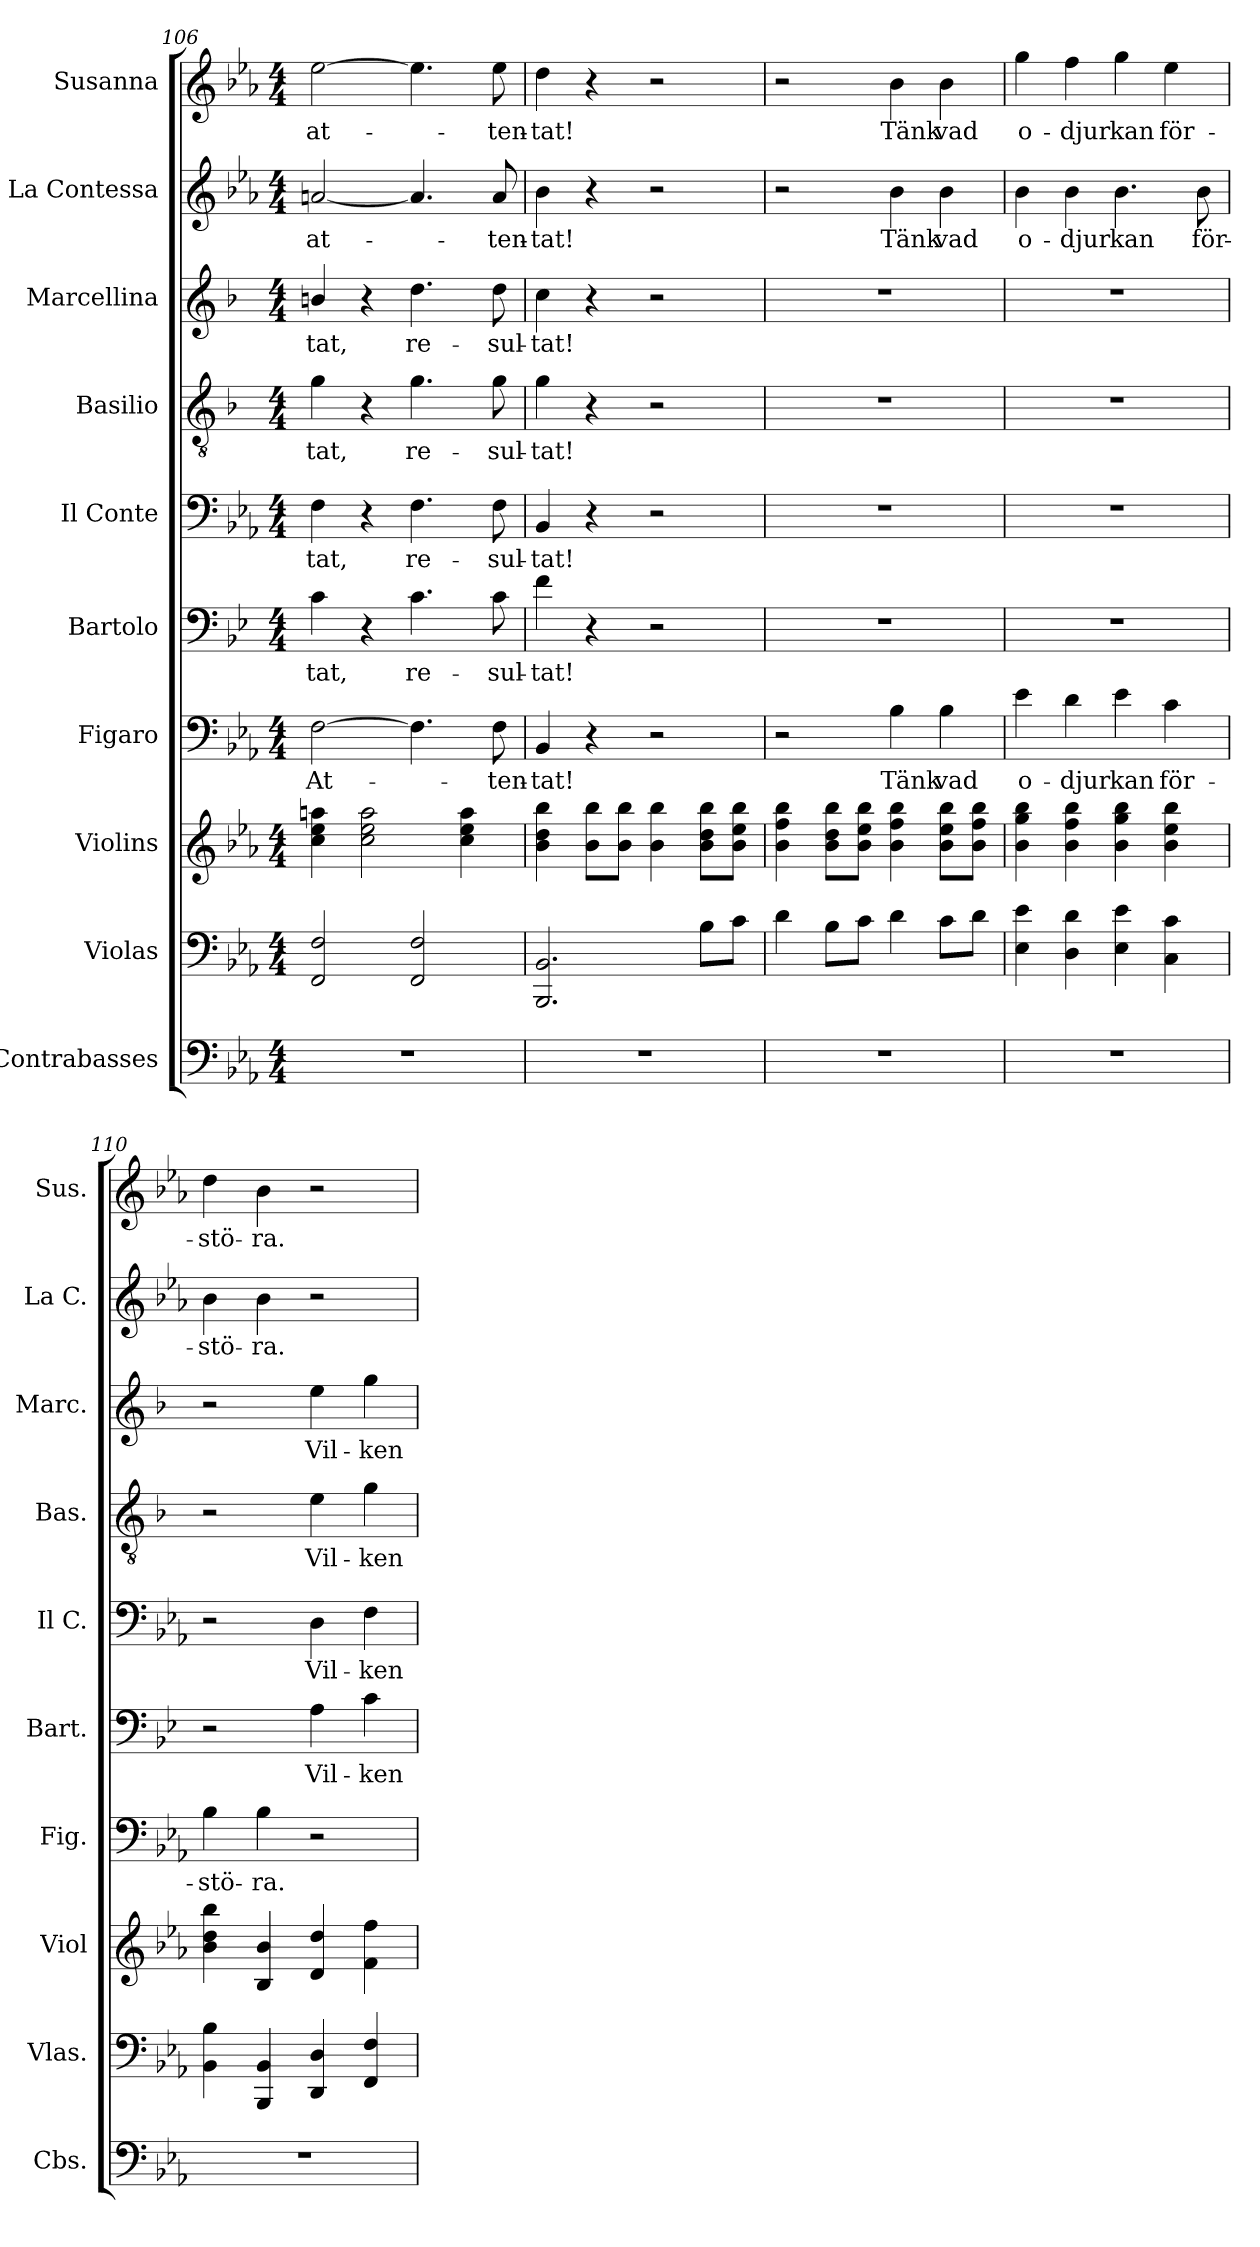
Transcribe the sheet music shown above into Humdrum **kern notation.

**kern	**kern	**kern	**kern	**text	**kern	**text	**kern	**text	**kern	**text	**kern	**text	**kern	**text	**kern	**text
*part10	*part9	*part8	*part7	*part7	*part6	*part6	*part5	*part5	*part4	*part4	*part3	*part3	*part2	*part2	*part1	*part1
*staff10	*staff9	*staff8	*staff7	*staff7	*staff6	*staff6	*staff5	*staff5	*staff4	*staff4	*staff3	*staff3	*staff2	*staff2	*staff1	*staff1
*I"Contrabasses	*I"Violas	*I"Violins	*I"Figaro	*	*I"Bartolo	*	*I"Il Conte	*	*I"Basilio	*	*I"Marcellina	*	*I"La Contessa	*	*I"Susanna	*
*I'Cbs.	*I'Vlas.	*I'Viol	*I'Fig.	*	*I'Bart.	*	*I'Il C.	*	*I'Bas.	*	*I'Marc.	*	*I'La C.	*	*I'Sus.	*
*clefF4	*clefF4	*clefG2	*clefF4	*	*clefF4	*	*clefF4	*	*clefGv2	*	*clefG2	*	*clefG2	*	*clefG2	*
*ITrd7c12	*	*	*	*	*ITrd4c7	*	*	*	*ITrd1c2	*	*ITrd1c2	*	*	*	*	*
*k[b-e-a-]	*k[b-e-a-]	*k[b-e-a-]	*k[b-e-a-]	*	*k[b-e-a-]	*	*k[b-e-a-]	*	*k[b-e-a-]	*	*k[b-e-a-]	*	*k[b-e-a-]	*	*k[b-e-a-]	*
*M4/4	*M4/4	*M4/4	*M4/4	*	*M4/4	*	*M4/4	*	*M4/4	*	*M4/4	*	*M4/4	*	*M4/4	*
=106	=106	=106	=106	=106	=106	=106	=106	=106	=106	=106	=106	=106	=106	=106	=106	=106
!	!	!	!	!LO:LY:b	!	!LO:LY:b	!	!LO:LY:b	!	!LO:LY:b	!	!LO:LY:b	!	!LO:LY:b	!	!LO:LY:b
1r	2FF/ 2F/	4cc\ 4ee-\ 4aan\	[2F\	At-	4F\	-tat,	4F\	-tat,	4f\	-tat,	4an/	-tat,	[2an/	at-	[2ee-\	at-
.	.	2cc\ 2ee-\ 2aa\	.	.	4r	.	4r	.	4r	.	4r	.	.	.	.	.
!	!	!	!	!	!	!LO:LY:b	!	!LO:LY:b	!	!LO:LY:b	!	!LO:LY:b	!	!	!	!
.	2FF/ 2F/	.	4.F\]	.	4.F\	re-	4.F\	re-	4.f\	re-	4.cc\	re-	4.a/]	.	4.ee-\]	.
.	.	4cc\ 4ee-\ 4aa\	.	.	.	.	.	.	.	.	.	.	.	.	.	.
!	!	!	!	!LO:LY:b	!	!LO:LY:b	!	!LO:LY:b	!	!LO:LY:b	!	!LO:LY:b	!	!LO:LY:b	!	!LO:LY:b
.	.	.	8F\	-ten-	8F\	-sul-	8F\	-sul-	8f\	-sul-	8cc\	-sul-	8a/	-ten-	8ee-\	-ten-
=107	=107	=107	=107	=107	=107	=107	=107	=107	=107	=107	=107	=107	=107	=107	=107	=107
!	!	!	!	!LO:LY:b	!	!LO:LY:b	!	!LO:LY:b	!	!LO:LY:b	!	!LO:LY:b	!	!LO:LY:b	!	!LO:LY:b
1r	2.BBB-/ 2.BB-/	4b-\ 4dd\ 4bb-\	4BB-/	-tat!	4B-\	-tat!	4BB-/	-tat!	4f\	-tat!	4b-\	-tat!	4b-\	-tat!	4dd\	-tat!
.	.	8b-\ 8bb-\L	4r	.	4r	.	4r	.	4r	.	4r	.	4r	.	4r	.
.	.	8b-\ 8bb-\J	.	.	.	.	.	.	.	.	.	.	.	.	.	.
.	.	4b-\ 4bb-\	2r	.	2r	.	2r	.	2r	.	2r	.	2r	.	2r	.
.	8B-\L	8b-\ 8dd\ 8bb-\L	.	.	.	.	.	.	.	.	.	.	.	.	.	.
.	8c\J	8b-\ 8ee-\ 8bb-\J	.	.	.	.	.	.	.	.	.	.	.	.	.	.
!!LO:PB:g=z
=108	=108	=108	=108	=108	=108	=108	=108	=108	=108	=108	=108	=108	=108	=108	=108	=108
1r	4d\	4b-\ 4ff\ 4bb-\	2r	.	1r	.	1r	.	1r	.	1r	.	2r	.	2r	.
.	8B-\L	8b-\ 8dd\ 8bb-\L	.	.	.	.	.	.	.	.	.	.	.	.	.	.
.	8c\J	8b-\ 8ee-\ 8bb-\J	.	.	.	.	.	.	.	.	.	.	.	.	.	.
!	!	!	!	!LO:LY:b	!	!	!	!	!	!	!	!	!	!LO:LY:b	!	!LO:LY:b
.	4d\	4b-\ 4ff\ 4bb-\	4B-\	Tänk	.	.	.	.	.	.	.	.	4b-\	Tänk	4b-\	Tänk
!	!	!	!	!LO:LY:b	!	!	!	!	!	!	!	!	!	!LO:LY:b	!	!LO:LY:b
.	8c\L	8b-\ 8ee-\ 8bb-\L	4B-\	vad	.	.	.	.	.	.	.	.	4b-\	vad	4b-\	vad
.	8d\J	8b-\ 8ff\ 8bb-\J	.	.	.	.	.	.	.	.	.	.	.	.	.	.
=109	=109	=109	=109	=109	=109	=109	=109	=109	=109	=109	=109	=109	=109	=109	=109	=109
!	!	!	!	!LO:LY:b	!	!	!	!	!	!	!	!	!	!LO:LY:b	!	!LO:LY:b
1r	4E-\ 4e-\	4b-\ 4gg\ 4bb-\	4e-\	o-	1r	.	1r	.	1r	.	1r	.	4b-\	o-	4gg\	o-
!	!	!	!	!LO:LY:b	!	!	!	!	!	!	!	!	!	!LO:LY:b	!	!LO:LY:b
.	4D\ 4d\	4b-\ 4ff\ 4bb-\	4d\	-djur	.	.	.	.	.	.	.	.	4b-\	-djur	4ff\	-djur
!	!	!	!	!LO:LY:b	!	!	!	!	!	!	!	!	!	!LO:LY:b	!	!LO:LY:b
.	4E-\ 4e-\	4b-\ 4gg\ 4bb-\	4e-\	kan	.	.	.	.	.	.	.	.	4.b-\	kan	4gg\	kan
!	!	!	!	!LO:LY:b	!	!	!	!	!	!	!	!	!	!	!	!LO:LY:b
.	4C\ 4c\	4b-\ 4ee-\ 4bb-\	4c\	för-	.	.	.	.	.	.	.	.	.	.	4ee-\	för-
!	!	!	!	!	!	!	!	!	!	!	!	!	!	!LO:LY:b	!	!
.	.	.	.	.	.	.	.	.	.	.	.	.	8b-\	för-	.	.
=110	=110	=110	=110	=110	=110	=110	=110	=110	=110	=110	=110	=110	=110	=110	=110	=110
!	!	!	!	!LO:LY:b	!	!	!	!	!	!	!	!	!	!LO:LY:b	!	!LO:LY:b
1r	4BB-\ 4B-\	4b-\ 4dd\ 4bb-\	4B-\	-stö-	2r	.	2r	.	2r	.	2r	.	4b-\	-stö-	4dd\	-stö-
!	!	!	!	!LO:LY:b	!	!	!	!	!	!	!	!	!	!LO:LY:b	!	!LO:LY:b
.	4BBB-/ 4BB-/	4B-/ 4b-/	4B-\	-ra.	.	.	.	.	.	.	.	.	4b-\	-ra.	4b-\	-ra.
!	!	!	!	!	!	!LO:LY:b	!	!LO:LY:b	!	!LO:LY:b	!	!LO:LY:b	!	!	!	!
.	4DD/ 4D/	4d/ 4dd/	2r	.	4D\	Vil-	4D\	Vil-	4d\	Vil-	4dd\	Vil-	2r	.	2r	.
!	!	!	!	!	!	!LO:LY:b	!	!LO:LY:b	!	!LO:LY:b	!	!LO:LY:b	!	!	!	!
.	4FF/ 4F/	4f\ 4ff\	.	.	4F\	-ken	4F\	-ken	4f\	-ken	4ff\	-ken	.	.	.	.
=	=	=	=	=	=	=	=	=	=	=	=	=	=	=	=	=
*-	*-	*-	*-	*-	*-	*-	*-	*-	*-	*-	*-	*-	*-	*-	*-	*-
